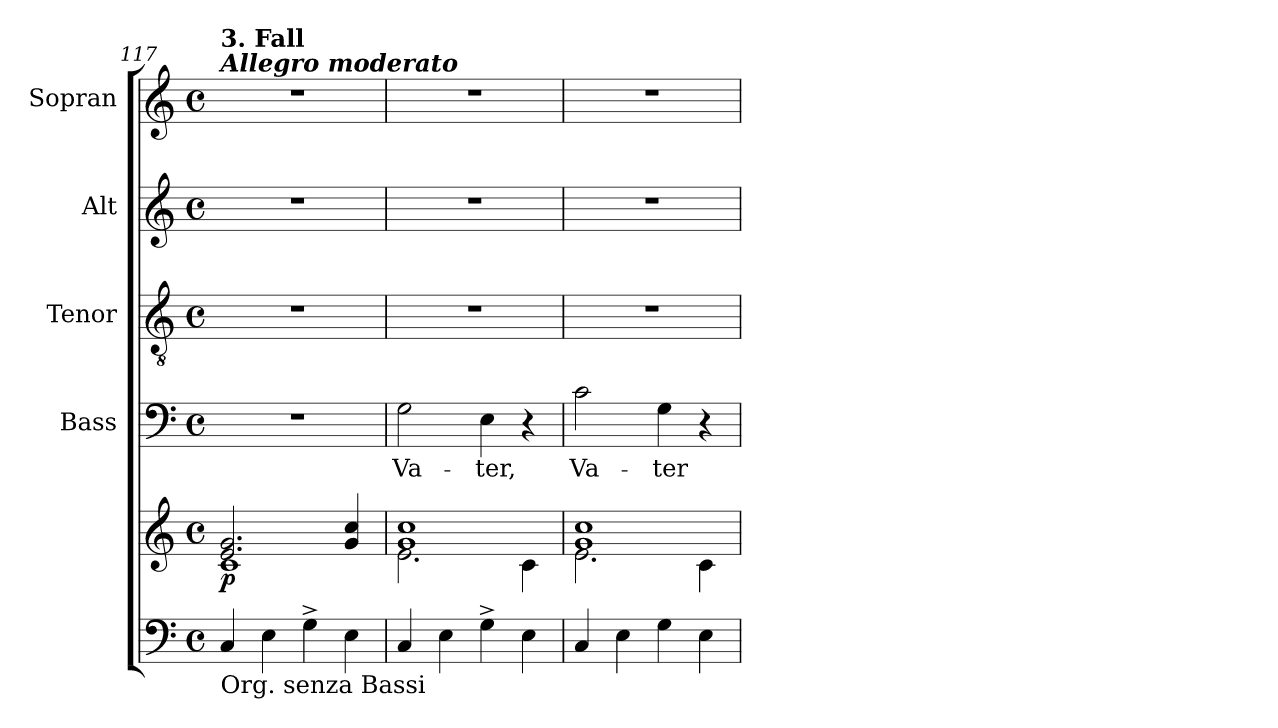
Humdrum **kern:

**kern	**kern	**dynam	**kern	**text	**kern	**kern	**kern
*part5	*part5	*part5	*part4	*part4	*part3	*part2	*part1
*staff6	*staff5	*staff5/6	*staff4	*staff4	*staff3	*staff2	*staff1
*	*	*	*I"Bass	*	*I"Tenor	*I"Alt	*I"Sopran
*	*	*	*I'B.	*	*I'T.	*I'A.	*I'S.
!!LO:PB:g=z
*clefF4	*clefG2	*	*clefF4	*	*clefGv2	*clefG2	*clefG2
*k[]	*k[]	*	*k[]	*	*k[]	*k[]	*k[]
*C:	*C:	*	*C:	*	*C:	*C:	*C:
*M4/4	*M4/4	*	*M4/4	*	*M4/4	*M4/4	*M4/4
*met(c)	*met(c)	*	*met(c)	*	*met(c)	*met(c)	*met(c)
=117	=117	=117	=117	=117	=117	=117	=117
*	*^	*	*	*	*	*	*
!	!	!	!	!	!	!	!	!LO:TX:a:Bi:t=Allegro moderato
!	!	!	!	!	!	!	!	!LO:TX:a:B:t=3. Fall
!LO:TX:b:t=Org. senza Bassi	!	!	!	!	!	!	!	!
!	!	!	!LO:DY:b	!	!	!	!	!
4C/	2.e/ 2.g/	1c	p	1r	.	1r	1r	1r
4E\	.	.	.	.	.	.	.	.
4G^>\	.	.	.	.	.	.	.	.
4E\	4g/ 4cc/	.	.	.	.	.	.	.
=118	=118	=118	=118	=118	=118	=118	=118	=118
!	!	!	!	!	!LO:LY:b	!	!	!
4C/	1g 1cc	2.e\	.	2G\	Va-	1r	1r	1r
4E\	.	.	.	.	.	.	.	.
!	!	!	!	!	!LO:LY:b	!	!	!
4G^>\	.	.	.	4E\	-ter,	.	.	.
4E\	.	4c\	.	4r	.	.	.	.
=119	=119	=119	=119	=119	=119	=119	=119	=119
!	!	!	!	!	!LO:LY:b	!	!	!
4C/	1g 1cc	2.e\	.	2c\	Va-	1r	1r	1r
4E\	.	.	.	.	.	.	.	.
!	!	!	!	!	!LO:LY:b	!	!	!
4G\	.	.	.	4G\	-ter	.	.	.
4E\	.	4c\	.	4r	.	.	.	.
*	*v	*v	*	*	*	*	*	*
=	=	=	=	=	=	=	=
*-	*-	*-	*-	*-	*-	*-	*-
